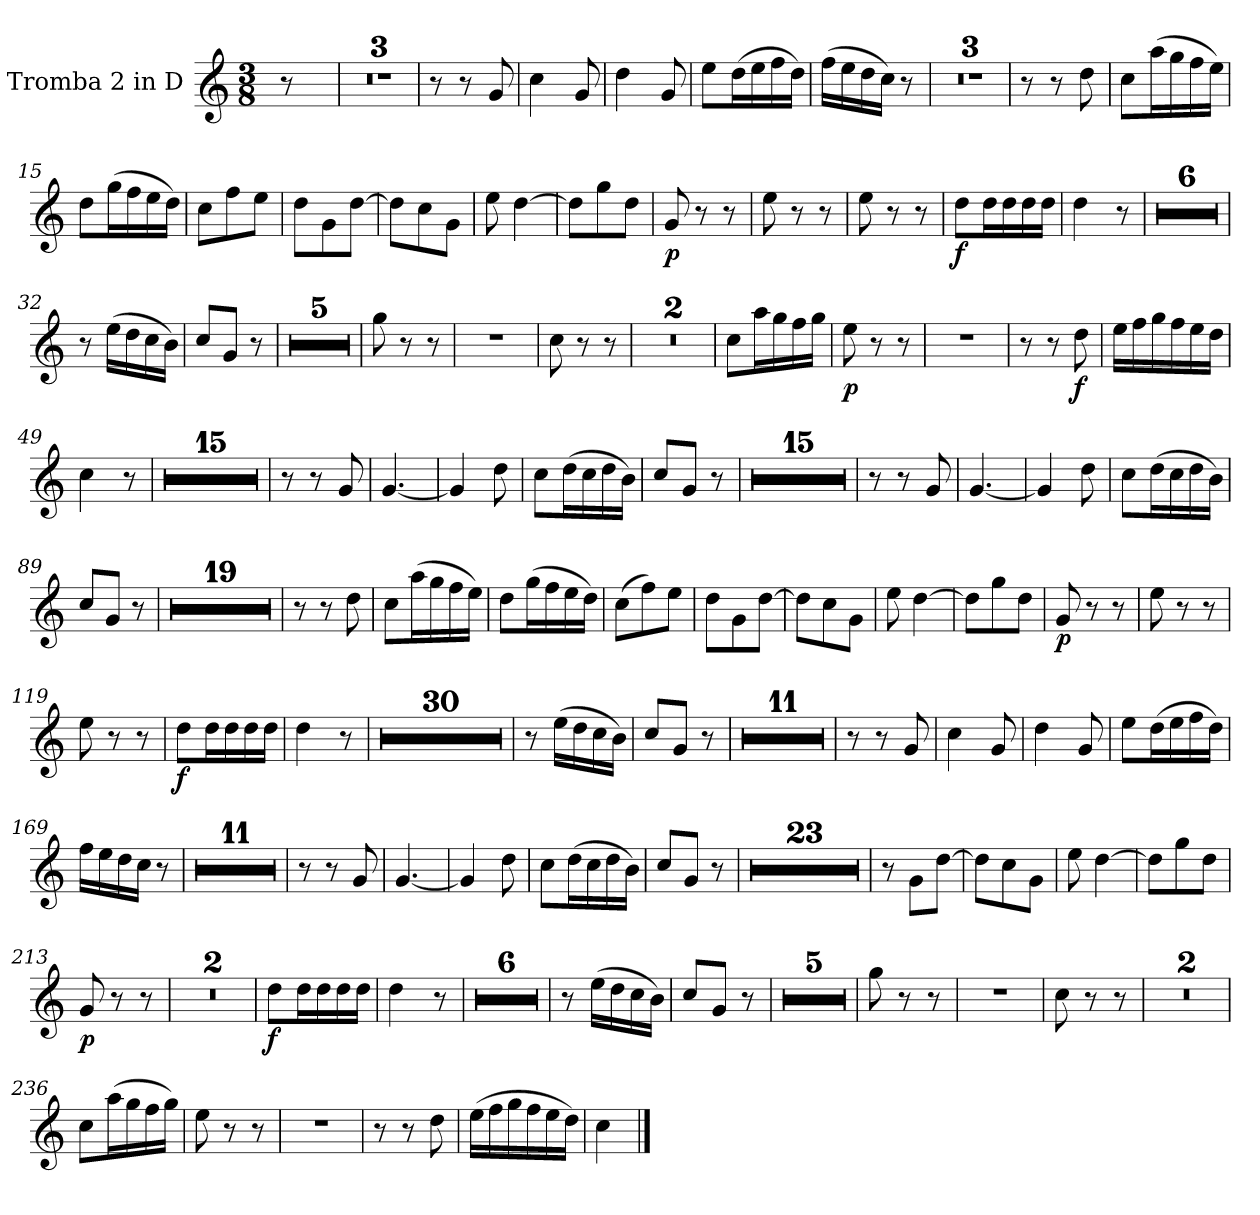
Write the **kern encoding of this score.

**kern	**dynam
*part1	*part1
*staff1	*staff1
*I"Tromba 2 in D	*
*I'Tr 2 in D	*
*clefG2	*
*ITrd-1c-2	*
*k[f#c#]	*
*M3/8	*
=1	=1
8r	.
=2	=2
4.r	.
=3	=3
4.r	.
=4	=4
4.r	.
=5	=5
8r	.
8r	.
8a/	.
=6	=6
4dd\	.
8a/	.
!!LO:LB:g=z
=7	=7
4ee\	.
8a/	.
=8	=8
8ff#\L	.
(16ee\L	.
16ff#\	.
16gg\	.
16ee\JJ)	.
=9	=9
(16gg\LL	.
16ff#\	.
16ee\	.
16dd\JJ)	.
8r	.
=10	=10
4.r	.
=11	=11
4.r	.
=12	=12
4.r	.
!!LO:LB:g=z
=13	=13
8r	.
8r	.
8ee\	.
=14	=14
8dd\L	.
(16bb\L	.
16aa\	.
16gg\	.
16ff#\JJ)	.
=15	=15
8ee\L	.
(16aa\L	.
16gg\	.
16ff#\	.
16ee\JJ)	.
=16	=16
8dd\L	.
8gg\	.
8ff#\J	.
=17	=17
8ee\L	.
8a\	.
[8ee\J	.
=18	=18
8ee\L]	.
8dd\	.
8a\J	.
=19	=19
8ff#\	.
[4ee\	.
!!LO:LB:g=z
=20	=20
8ee\L]	.
8aa\	.
8ee\J	.
=21	=21
!	!LO:DY:b
8a/	p
8r	.
8r	.
=22	=22
8ff#\	.
8r	.
8r	.
=23	=23
8ff#\	.
8r	.
8r	.
=24	=24
!	!LO:DY:b
8ee\L	f
16ee\L	.
16ee\	.
16ee\	.
16ee\JJ	.
=25	=25
4ee\	.
8r	.
!!LO:LB:g=z
=26	=26
4.r	.
=27	=27
4.r	.
=28	=28
4.r	.
=29	=29
4.r	.
=30	=30
4.r	.
=31	=31
4.r	.
=32	=32
8r	.
(16ff#\LL	.
16ee\	.
16dd\	.
16cc#\JJ)	.
=33	=33
8dd/L	.
8a/J	.
8r	.
=34	=34
4.r	.
=35	=35
4.r	.
=36	=36
4.r	.
=37	=37
4.r	.
!!LO:LB:g=z
=38	=38
4.r	.
=39	=39
8aa\	.
8r	.
8r	.
=40	=40
4.r	.
!!LO:LB:g=z
=41	=41
8dd\	.
8r	.
8r	.
=42	=42
4.r	.
=43	=43
4.r	.
=44	=44
8dd\L	.
16bb\L	.
16aa\	.
16gg\	.
16aa\JJ	.
=45	=45
!	!LO:DY:b
8ff#\	p
8r	.
8r	.
=46	=46
4.r	.
!!LO:LB:g=z
=47	=47
8r	.
8r	.
!	!LO:DY:b
8ee\	f
=48	=48
16ff#\LL	.
16gg\	.
16aa\	.
16gg\	.
16ff#\	.
16ee\JJ	.
=49	=49
4dd\	.
8r	.
=50	=50
4.r	.
=51	=51
4.r	.
=52	=52
4.r	.
=53	=53
4.r	.
=54	=54
4.r	.
=55	=55
4.r	.
=56	=56
4.r	.
=57	=57
4.r	.
!!LO:LB:g=z
=58	=58
4.r	.
=59	=59
4.r	.
=60	=60
4.r	.
=61	=61
4.r	.
=62	=62
4.r	.
=63	=63
4.r	.
=64	=64
4.r	.
!!LO:LB:g=z
=65	=65
8r	.
8r	.
8a/	.
=66	=66
[4.a/	.
=67	=67
4a/]	.
8ee\	.
=68	=68
8dd\L	.
(16ee\L	.
16dd\	.
16ee\	.
16cc#\JJ)	.
=69	=69
8dd/L	.
8a/J	.
8r	.
=70	=70
4.r	.
=71	=71
4.r	.
=72	=72
4.r	.
=73	=73
4.r	.
=74	=74
4.r	.
=75	=75
4.r	.
!!LO:LB:g=z
=76	=76
4.r	.
=77	=77
4.r	.
=78	=78
4.r	.
=79	=79
4.r	.
=80	=80
4.r	.
=81	=81
4.r	.
=82	=82
4.r	.
=83	=83
4.r	.
=84	=84
4.r	.
!!LO:LB:g=z
=85	=85
8r	.
8r	.
8a/	.
=86	=86
[4.a/	.
=87	=87
4a/]	.
8ee\	.
=88	=88
8dd\L	.
(16ee\L	.
16dd\	.
16ee\	.
16cc#\JJ)	.
=89	=89
8dd/L	.
8a/J	.
8r	.
=90	=90
4.r	.
=91	=91
4.r	.
=92	=92
4.r	.
=93	=93
4.r	.
=94	=94
4.r	.
=95	=95
4.r	.
!!LO:PB:g=z
=96	=96
4.r	.
=97	=97
4.r	.
=98	=98
4.r	.
=99	=99
4.r	.
=100	=100
4.r	.
=101	=101
4.r	.
=102	=102
4.r	.
=103	=103
4.r	.
=104	=104
4.r	.
=105	=105
4.r	.
=106	=106
4.r	.
=107	=107
4.r	.
=108	=108
4.r	.
!!LO:LB:g=z
=109	=109
8r	.
8r	.
8ee\	.
!!LO:LB:g=z
=110	=110
8dd\L	.
(16bb\L	.
16aa\	.
16gg\	.
16ff#\JJ)	.
=111	=111
8ee\L	.
(16aa\L	.
16gg\	.
16ff#\	.
16ee\JJ)	.
=112	=112
(8dd\L	.
8gg\)	.
8ff#\J	.
=113	=113
8ee\L	.
8a\	.
[8ee\J	.
=114	=114
8ee\L]	.
8dd\	.
8a\J	.
=115	=115
8ff#\	.
[4ee\	.
=116	=116
8ee\L]	.
8aa\	.
8ee\J	.
!!LO:LB:g=z
=117	=117
!	!LO:DY:b
8a/	p
8r	.
8r	.
=118	=118
8ff#\	.
8r	.
8r	.
=119	=119
8ff#\	.
8r	.
8r	.
=120	=120
!	!LO:DY:b
8ee\L	f
16ee\L	.
16ee\	.
16ee\	.
16ee\JJ	.
=121	=121
4ee\	.
8r	.
=122	=122
4.r	.
=123	=123
4.r	.
=124	=124
4.r	.
=125	=125
4.r	.
=126	=126
4.r	.
=127	=127
4.r	.
!!LO:LB:g=z
=128	=128
4.r	.
=129	=129
4.r	.
=130	=130
4.r	.
=131	=131
4.r	.
=132	=132
4.r	.
=133	=133
4.r	.
=134	=134
4.r	.
=135	=135
4.r	.
=136	=136
4.r	.
=137	=137
4.r	.
=138	=138
4.r	.
=139	=139
4.r	.
=140	=140
4.r	.
=141	=141
4.r	.
!!LO:LB:g=z
=142	=142
4.r	.
=143	=143
4.r	.
=144	=144
4.r	.
=145	=145
4.r	.
=146	=146
4.r	.
=147	=147
4.r	.
=148	=148
4.r	.
=149	=149
4.r	.
=150	=150
4.r	.
=151	=151
4.r	.
!!LO:LB:g=z
=152	=152
8r	.
(16ff#\LL	.
16ee\	.
16dd\	.
16cc#\JJ)	.
=153	=153
8dd/L	.
8a/J	.
8r	.
=154	=154
4.r	.
=155	=155
4.r	.
=156	=156
4.r	.
=157	=157
4.r	.
=158	=158
4.r	.
=159	=159
4.r	.
=160	=160
4.r	.
=161	=161
4.r	.
=162	=162
4.r	.
=163	=163
4.r	.
!!LO:LB:g=z
=164	=164
4.r	.
=165	=165
8r	.
8r	.
8a/	.
=166	=166
4dd\	.
8a/	.
=167	=167
4ee\	.
8a/	.
=168	=168
8ff#\L	.
(16ee\L	.
16ff#\	.
16gg\	.
16ee\JJ)	.
!!LO:LB:g=z
=169	=169
16gg\LL	.
16ff#\	.
16ee\	.
16dd\JJ	.
8r	.
=170	=170
4.r	.
=171	=171
4.r	.
=172	=172
4.r	.
=173	=173
4.r	.
=174	=174
4.r	.
=175	=175
4.r	.
=176	=176
4.r	.
=177	=177
4.r	.
=178	=178
4.r	.
=179	=179
4.r	.
=180	=180
4.r	.
!!LO:LB:g=z
=181	=181
8r	.
8r	.
8a/	.
=182	=182
[4.a/	.
!!LO:LB:g=z
=183	=183
4a/]	.
8ee\	.
=184	=184
8dd\L	.
(16ee\L	.
16dd\	.
16ee\	.
16cc#\JJ)	.
=185	=185
8dd/L	.
8a/J	.
8r	.
=186	=186
4.r	.
=187	=187
4.r	.
=188	=188
4.r	.
=189	=189
4.r	.
=190	=190
4.r	.
=191	=191
4.r	.
=192	=192
4.r	.
=193	=193
4.r	.
=194	=194
4.r	.
!!LO:LB:g=z
=195	=195
4.r	.
=196	=196
4.r	.
=197	=197
4.r	.
=198	=198
4.r	.
=199	=199
4.r	.
=200	=200
4.r	.
=201	=201
4.r	.
=202	=202
4.r	.
=203	=203
4.r	.
=204	=204
4.r	.
=205	=205
4.r	.
=206	=206
4.r	.
=207	=207
4.r	.
=208	=208
4.r	.
!!LO:LB:g=z
=209	=209
8r	.
8a\L	.
[8ee\J	.
!!LO:PB:g=z
=210	=210
8ee\L]	.
8dd\	.
8a\J	.
=211	=211
8ff#\	.
[4ee\	.
=212	=212
8ee\L]	.
8aa\	.
8ee\J	.
=213	=213
!	!LO:DY:b
8a/	p
8r	.
8r	.
=214	=214
4.r	.
=215	=215
4.r	.
=216	=216
!	!LO:DY:b
8ee\L	f
16ee\L	.
16ee\	.
16ee\	.
16ee\JJ	.
!!LO:LB:g=z
=217	=217
4ee\	.
8r	.
=218	=218
4.r	.
=219	=219
4.r	.
=220	=220
4.r	.
=221	=221
4.r	.
=222	=222
4.r	.
=223	=223
4.r	.
=224	=224
8r	.
(16ff#\LL	.
16ee\	.
16dd\	.
16cc#\JJ)	.
=225	=225
8dd/L	.
8a/J	.
8r	.
=226	=226
4.r	.
=227	=227
4.r	.
=228	=228
4.r	.
!!LO:LB:g=z
=229	=229
4.r	.
=230	=230
4.r	.
=231	=231
8aa\	.
8r	.
8r	.
=232	=232
4.r	.
=233	=233
8dd\	.
8r	.
8r	.
!!LO:LB:g=z
=234	=234
4.r	.
=235	=235
4.r	.
=236	=236
8dd\L	.
(16bb\L	.
16aa\	.
16gg\	.
16aa\JJ)	.
=237	=237
8ff#\	.
8r	.
8r	.
=238	=238
4.r	.
=239	=239
8r	.
8r	.
8ee\	.
=240	=240
(16ff#\LL	.
16gg\	.
16aa\	.
16gg\	.
16ff#\	.
16ee\JJ)	.
=241	=241
4dd>\	.
==	==
*-	*-
